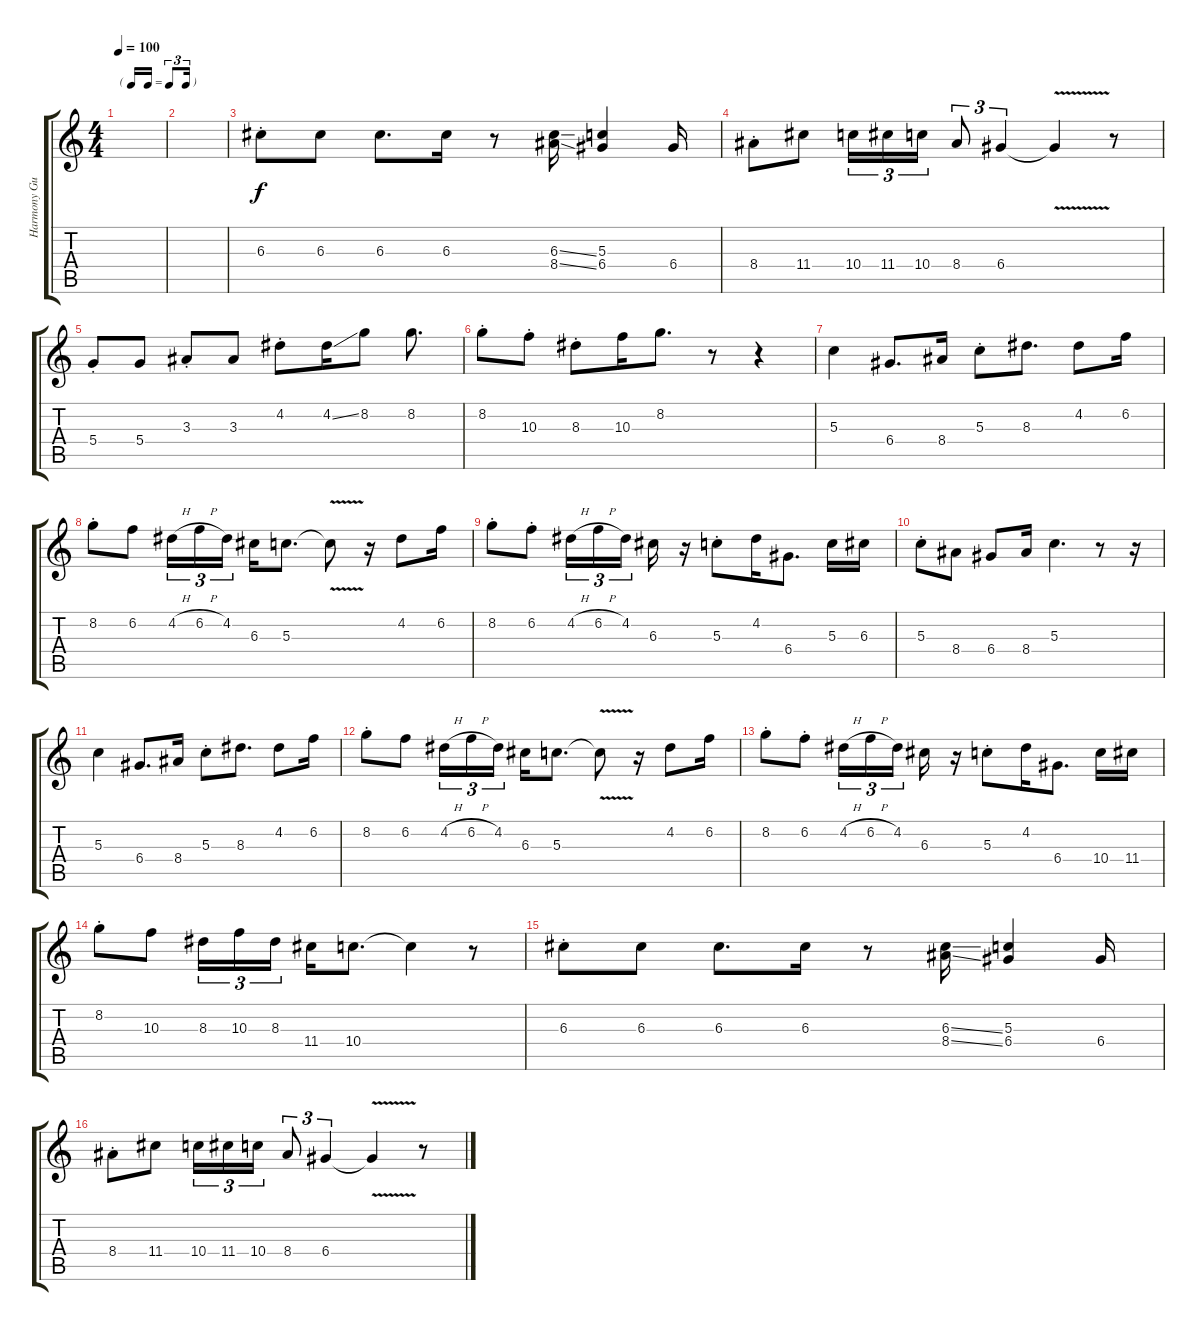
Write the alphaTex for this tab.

\track ("Harmony Guitar 2" "Harmony Gu") {instrument distortionguitar}
\staff {score tabs}
\tuning (E4 B3 G3 D3 A2 E2) {hide}
\ts (4 4)
\tf triplet16th
\tempo 100
\clef g2
\ks c
|
|
6.3{st}.8 6.3.8 6.3.8{d} 6.3.16 r.8 (6.3{ss} 8.4{ss}).16 (5.3 6.4).4 6.4.16 |
8.4{st}.8 11.4.8 10.4.16{tu (3 2)} 11.4.16{tu (3 2)} 10.4.16{tu (3 2)} 8.4.8{tu (3 2)} 6.4.4{tu (3 2)} 6.4{v t}.4 r.8 |
5.4{st}.8 5.4.8 3.3{st}.8 3.3.8 4.2{st}.8 4.2{ss}.16 8.2.8 8.2.8{d} |
8.2{st}.8 10.3{st}.8 8.3{st}.8 10.3.16 8.2.8{d} r.8 r.4 |
5.3.4 6.4.8{d} 8.4.16 5.3{st}.8 8.3.8{d} 4.2.8 6.2.16 |
8.2{st}.8 6.2.8 4.2{h}.16{tu (3 2)} 6.2{h}.16{tu (3 2)} 4.2.16{tu (3 2) beam splitsecondary} 6.3.16 5.3.8{d} 5.3{v t}.8 r.16 4.2.8 6.2.16 |
8.2{st}.8 6.2{st}.8 4.2{h}.16{tu (3 2)} 6.2{h}.16{tu (3 2)} 4.2.16{tu (3 2) beam splitsecondary} 6.3.16 r.16 5.3{st}.8 4.2.16 6.4.8{d} 5.3.16 6.3.16 |
5.3{st}.8 8.4.8 6.4.8 8.4.16 5.3.4{d} r.8 r.16 |
5.3.4 6.4.8{d} 8.4.16 5.3{st}.8 8.3.8{d} 4.2.8 6.2.16 |
8.2{st}.8 6.2.8 4.2{h}.16{tu (3 2)} 6.2{h}.16{tu (3 2)} 4.2.16{tu (3 2) beam splitsecondary} 6.3.16 5.3.8{d} 5.3{v t}.8 r.16 4.2.8 6.2.16 |
8.2{st}.8 6.2{st}.8 4.2{h}.16{tu (3 2)} 6.2{h}.16{tu (3 2)} 4.2.16{tu (3 2) beam splitsecondary} 6.3.16 r.16 5.3{st}.8 4.2.16 6.4.8{d} 10.4.16 11.4.16 |
8.2{st}.8 10.3.8 8.3.16{tu (3 2)} 10.3.16{tu (3 2)} 8.3.16{tu (3 2) beam splitsecondary} 11.4.16 10.4.8{d} 10.4{t}.4 r.8 |
6.3{st}.8 6.3.8 6.3.8{d} 6.3.16 r.8 (6.3{ss} 8.4{ss}).16 (5.3 6.4).4 6.4.16 |
8.4{st}.8 11.4.8 10.4.16{tu (3 2)} 11.4.16{tu (3 2)} 10.4.16{tu (3 2)} 8.4.8{tu (3 2)} 6.4.4{tu (3 2)} 6.4{v t}.4 r.8
